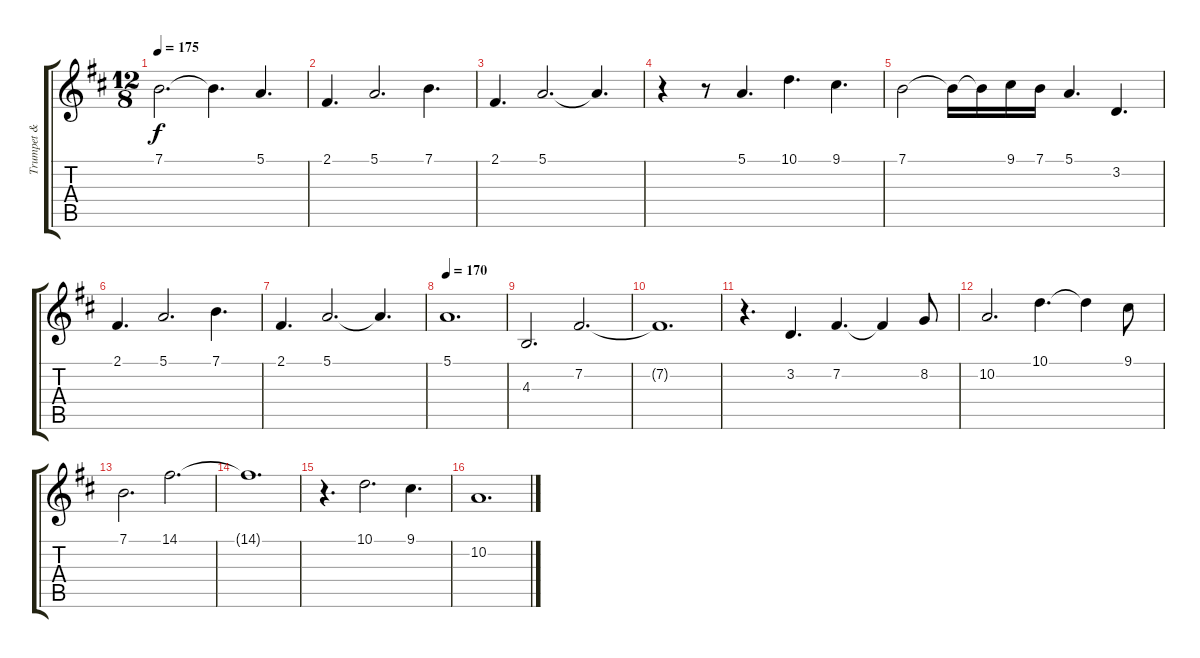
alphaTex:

\track ("Trumpet & Whistle" "Trumpet & ") {instrument trombone}
\staff {score tabs}
\tuning (E4 B3 G3 D3 A2 E2) {hide}
\ts (12 8)
\tempo 175
\clef g2
\ks d
7.1.2{d dy f} 7.1{t}.4{d} 5.1.4{d} |
2.1.4{d} 5.1.2{d} 7.1.4{d} |
2.1.4{d} 5.1.2{d} 5.1{t}.4{d} |
r.4 r.8 5.1.4{d} 10.1.4{d} 9.1.4{d} |
7.1.2 7.1{t}.16 7.1{t}.16 9.1.16 7.1.16 5.1.4{d} 3.2.4{d} |
2.1.4{d} 5.1.2{d} 7.1.4{d} |
2.1.4{d} 5.1.2{d} 5.1{t}.4{d} |
\tempo 170
5.1.1{d} |
4.3.2{d instrument trombone} 7.2.2{d} |
7.2{t}.1{d} |
r.4{d} 3.2.4{d} 7.2.4{d} 7.2{t}.4 8.2.8 |
10.2.2{d} 10.1.4{d} 10.1{t}.4 9.1.8 |
7.1.2{d} 14.1.2{d} |
14.1{t}.1{d} |
r.4{d} 10.1.2{d} 9.1.4{d} |
10.2.1{d}
